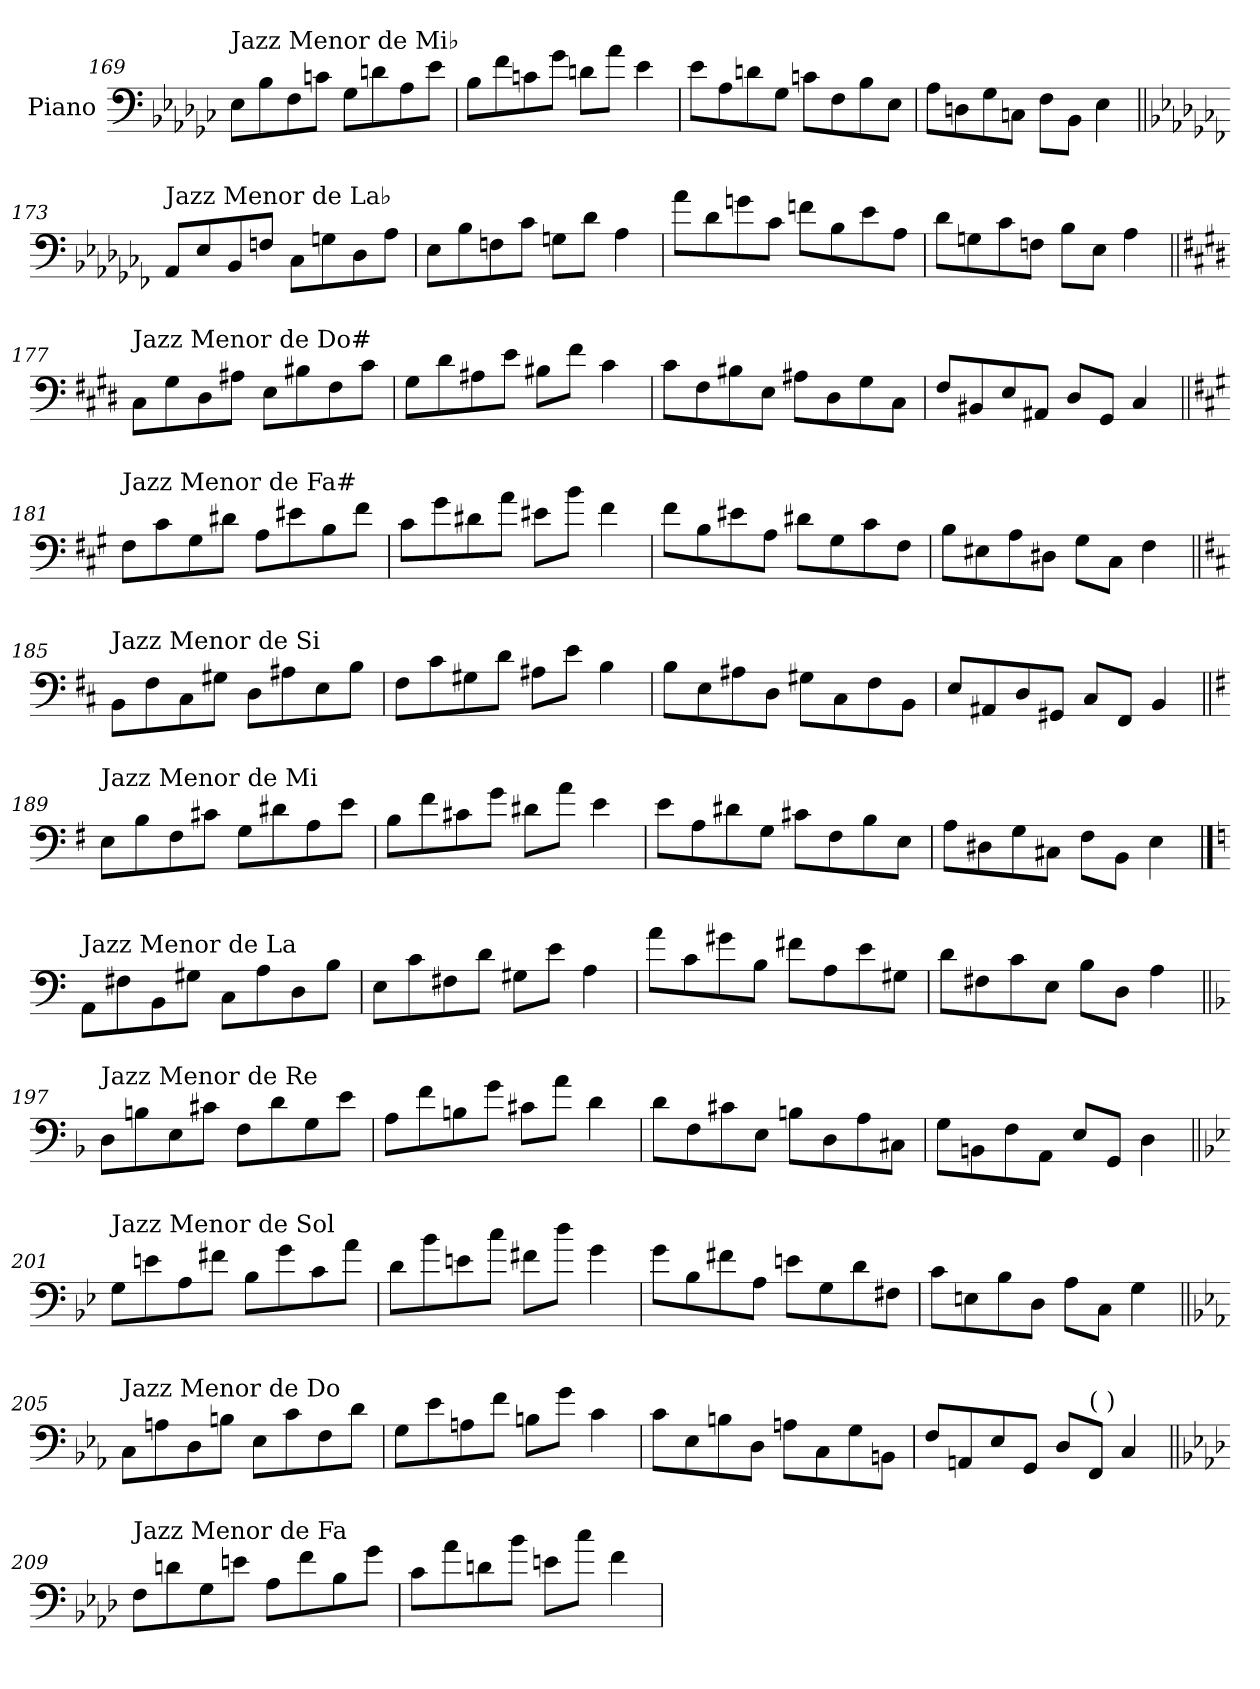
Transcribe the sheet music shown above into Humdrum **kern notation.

**kern
*part1
*staff1
*I"Piano
*I'Pno.
!!LO:PB:g=z
*clefF4
*k[b-e-a-d-g-c-]
=169
!LO:TX:a:t=Jazz Menor de Mi♭
8E-\L
8B-\
8F\
8cn\J
8G-\L
8dn\
8A-\
8e-\J
=170
8B-\L
8f\
8cn\
8g-\J
8dn\L
8a-\J
4e-\
=171
8e-\L
8A-\
8dn\
8G-\J
8cn\L
8F\
8B-\
8E-\J
=172
8A-\L
8Dn\
8G-\
8Cn\J
8F\L
8BB-\J
4E-\
!!LO:LB:g=z
=173||
*k[b-e-a-d-g-c-f-]
!LO:TX:a:t=Jazz Menor de La♭
8AA-/L
8E-/
8BB-/
8Fn/J
8C-\L
8Gn\
8D-\
8A-\J
=174
8E-\L
8B-\
8Fn\
8c-\J
8Gn\L
8d-\J
4A-\
=175
8a-\L
8d-\
8gn\
8c-\J
8fn\L
8B-\
8e-\
8A-\J
=176
8d-\L
8Gn\
8c-\
8Fn\J
8B-\L
8E-\J
4A-\
!!LO:LB:g=z
=177||
*k[f#c#g#d#]
!LO:TX:a:t=Jazz Menor de Do#
8C#\L
8G#\
8D#\
8A#X\J
8E\L
8B#X\
8F#\
8c#\J
=178
8G#\L
8d#\
8A#X\
8e\J
8B#X\L
8f#\J
4c#\
=179
8c#\L
8F#\
8B#X\
8E\J
8A#X\L
8D#\
8G#\
8C#\J
=180
8F#/L
8BB#X/
8E/
8AA#X/J
8D#/L
8GG#/J
4C#/
!!LO:LB:g=z
=181||
*k[f#c#g#]
!LO:TX:a:t=Jazz Menor de Fa#
8F#\L
8c#\
8G#\
8d#X\J
8A\L
8e#X\
8B\
8f#\J
=182
8c#\L
8g#\
8d#X\
8a\J
8e#X\L
8b\J
4f#\
=183
8f#\L
8B\
8e#X\
8A\J
8d#X\L
8G#\
8c#\
8F#\J
=184
8B\L
8E#X\
8A\
8D#X\J
8G#\L
8C#\J
4F#\
!!LO:LB:g=z
=185||
*k[f#c#]
!LO:TX:a:t=Jazz Menor de Si
8BB\L
8F#\
8C#\
8G#X\J
8D\L
8A#X\
8E\
8B\J
=186
8F#\L
8c#\
8G#X\
8d\J
8A#X\L
8e\J
4B\
=187
8B\L
8E\
8A#X\
8D\J
8G#X\L
8C#\
8F#\
8BB\J
=188
8E/L
8AA#X/
8D/
8GG#X/J
8C#/L
8FF#/J
4BB/
!!LO:LB:g=z
=189||
*k[f#]
!LO:TX:a:t=Jazz Menor de Mi
8E\L
8B\
8F#\
8c#X\J
8G\L
8d#X\
8A\
8e\J
=190
8B\L
8f#\
8c#X\
8g\J
8d#X\L
8a\J
4e\
=191
8e\L
8A\
8d#X\
8G\J
8c#X\L
8F#\
8B\
8E\J
=192
8A\L
8D#X\
8G\
8C#X\J
8F#\L
8BB\J
4E\
!!LO:PB:g=z
==193
*k[]
!LO:TX:a:t=Jazz Menor de La
8AA\L
8F#X\
8BB\
8G#X\J
8C\L
8A\
8D\
8B\J
=194
8E\L
8c\
8F#X\
8d\J
8G#X\L
8e\J
4A\
=195
8a\L
8c\
8g#X\
8B\J
8f#X\L
8A\
8e\
8G#X\J
=196
8d\L
8F#X\
8c\
8E\J
8B\L
8D\J
4A\
!!LO:LB:g=z
=197||
*k[b-]
!LO:TX:a:t=Jazz Menor de Re
8D\L
8Bn\
8E\
8c#X\J
8F\L
8d\
8G\
8e\J
=198
8A\L
8f\
8Bn\
8g\J
8c#X\L
8a\J
4d\
=199
8d\L
8F\
8c#X\
8E\J
8Bn\L
8D\
8A\
8C#X\J
=200
8G\L
8BBn\
8F\
8AA\J
8E/L
8GG/J
4D\
!!LO:LB:g=z
=201||
*k[b-e-]
!LO:TX:a:t=Jazz Menor de Sol
8G\L
8en\
8A\
8f#X\J
8B-\L
8g\
8c\
8a\J
=202
8d\L
8b-\
8en\
8cc\J
8f#X\L
8dd\J
4g\
=203
8g\L
8B-\
8f#X\
8A\J
8en\L
8G\
8d\
8F#X\J
=204
8c\L
8En\
8B-\
8D\J
8A\L
8C\J
4G\
!!LO:LB:g=z
=205||
*k[b-e-a-]
!LO:TX:a:t=Jazz Menor de Do
8C\L
8An\
8D\
8Bn\J
8E-\L
8c\
8F\
8d\J
=206
8G\L
8e-\
8An\
8f\J
8Bn\L
8g\J
4c\
=207
8c\L
8E-\
8Bn\
8D\J
8An\L
8C\
8G\
8BBn\J
=208
8F/L
8AAn/
8E-/
8GG/J
8D/L
!LO:TX:a:t=(    )
8FF/J
4C/
!!LO:LB:g=z
=209||
*k[b-e-a-d-]
!LO:TX:a:t=Jazz Menor de Fa
8F\L
8dn\
8G\
8en\J
8A-\L
8f\
8B-\
8g\J
=210
8c\L
8a-\
8dn\
8b-\J
8en\L
8cc\J
4f\
=
*-
